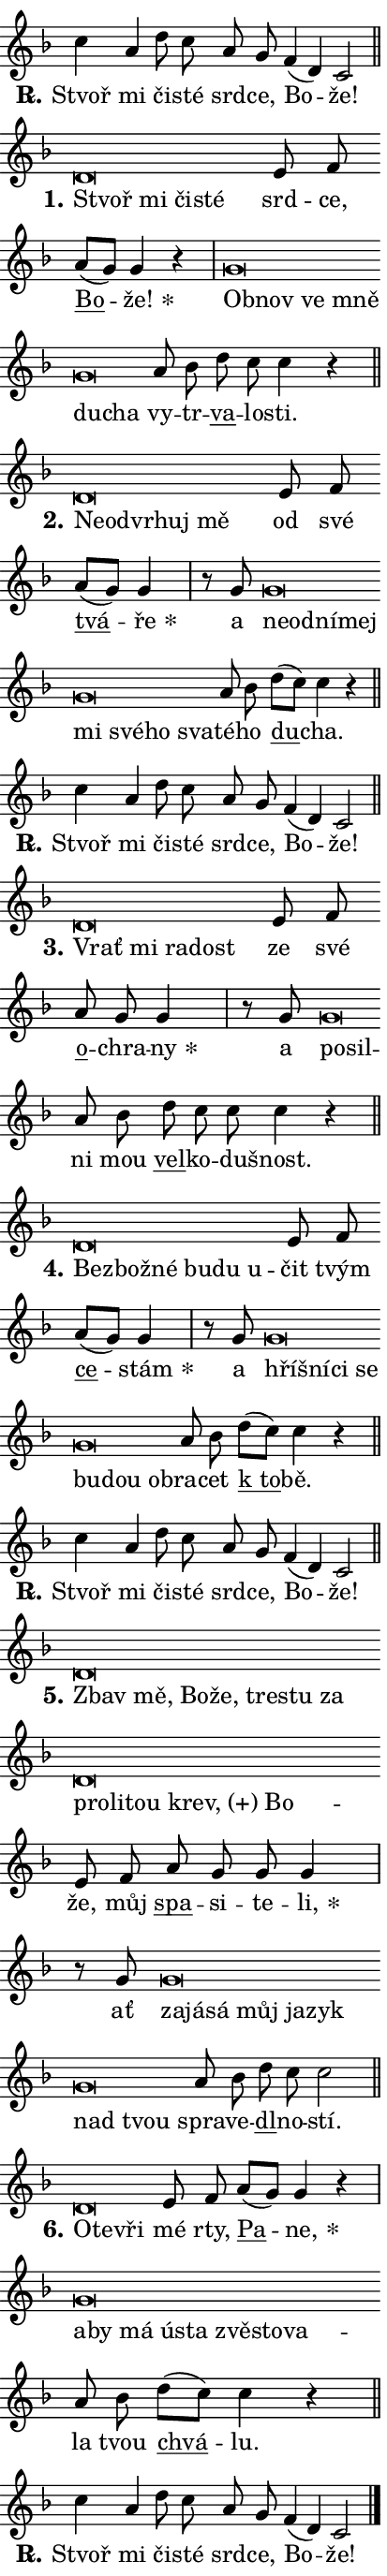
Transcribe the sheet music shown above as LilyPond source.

\version "2.24.0"
\header { tagline = "" }
\paper {
  indent = 0\cm
  top-margin = 0\cm
  right-margin = 0.13\cm % to fit lyric hyphens
  bottom-margin = 0\cm
  left-margin = 0\cm
  paper-width = 7\cm
  page-breaking = #ly:one-page-breaking
  system-system-spacing.basic-distance = #11
  score-system-spacing.basic-distance = #11
  ragged-last = ##f
}


%% Author: Thomas Morley
%% https://lists.gnu.org/archive/html/lilypond-user/2020-05/msg00002.html
#(define (line-position grob)
"Returns position of @var[grob} in current system:
   @code{'start}, if at first time-step
   @code{'end}, if at last time-step
   @code{'middle} otherwise
"
  (let* ((col (ly:item-get-column grob))
         (ln (ly:grob-object col 'left-neighbor))
         (rn (ly:grob-object col 'right-neighbor))
         (col-to-check-left (if (ly:grob? ln) ln col))
         (col-to-check-right (if (ly:grob? rn) rn col))
         (break-dir-left
           (and
             (ly:grob-property col-to-check-left 'non-musical #f)
             (ly:item-break-dir col-to-check-left)))
         (break-dir-right
           (and
             (ly:grob-property col-to-check-right 'non-musical #f)
             (ly:item-break-dir col-to-check-right))))
        (cond ((eqv? 1 break-dir-left) 'start)
              ((eqv? -1 break-dir-right) 'end)
              (else 'middle))))

#(define (tranparent-at-line-position vctor)
  (lambda (grob)
  "Relying on @code{line-position} select the relevant enry from @var{vctor}.
Used to determine transparency,"
    (case (line-position grob)
      ((end) (not (vector-ref vctor 0)))
      ((middle) (not (vector-ref vctor 1)))
      ((start) (not (vector-ref vctor 2))))))

noteHeadBreakVisibility =
#(define-music-function (break-visibility)(vector?)
"Makes @code{NoteHead}s transparent relying on @var{break-visibility}"
#{
  \override NoteHead.transparent =
    #(tranparent-at-line-position break-visibility)
#})

#(define delete-ledgers-for-transparent-note-heads
  (lambda (grob)
    "Reads whether a @code{NoteHead} is transparent.
If so this @code{NoteHead} is removed from @code{'note-heads} from
@var{grob}, which is supposed to be @code{LedgerLineSpanner}.
As a result ledgers are not printed for this @code{NoteHead}"
    (let* ((nhds-array (ly:grob-object grob 'note-heads))
           (nhds-list
             (if (ly:grob-array? nhds-array)
                 (ly:grob-array->list nhds-array)
                 '()))
           ;; Relies on the transparent-property being done before
           ;; Staff.LedgerLineSpanner.after-line-breaking is executed.
           ;; This is fragile ...
           (to-keep
             (remove
               (lambda (nhd)
                 (ly:grob-property nhd 'transparent #f))
               nhds-list)))
      ;; TODO find a better method to iterate over grob-arrays, similiar
      ;; to filter/remove etc for lists
      ;; For now rebuilt from scratch
      (set! (ly:grob-object grob 'note-heads)  '())
      (for-each
        (lambda (nhd)
          (ly:pointer-group-interface::add-grob grob 'note-heads nhd))
        to-keep))))

squashNotes = {
  \override NoteHead.X-extent = #'(-0.2 . 0.2)
  \override NoteHead.Y-extent = #'(-0.75 . 0)
  \override NoteHead.stencil =
    #(lambda (grob)
       (let ((pos (ly:grob-property grob 'staff-position)))
         (begin
           (if (< pos -7) (display "ERROR: Lower brevis then expected\n") (display "OK: Expected brevis position\n"))
           (if (<= pos -6) ly:text-interface::print ly:note-head::print))))
}
unSquashNotes = {
  \revert NoteHead.X-extent
  \revert NoteHead.Y-extent
  \revert NoteHead.stencil
}

hideNotes = \noteHeadBreakVisibility #begin-of-line-visible
unHideNotes = \noteHeadBreakVisibility #all-visible

% work-around for resetting accidentals
% https://lilypond.org/doc/v2.23/Documentation/notation/displaying-rhythms#unmetered-music
cadenzaMeasure = {
  \cadenzaOff
  \partial 1024 s1024
  \cadenzaOn
}

#(define-markup-command (accent layout props text) (markup?)
  "Underline accented syllable"
  (interpret-markup layout props
    #{\markup \override #'(offset . 4.3) \underline { #text }#}))

responsum = \markup \concat {
  "R" \hspace #-1.05 \path #0.1 #'((moveto 0 0.07) (lineto 0.9 0.8)) \hspace #0.05 "."
}

spaceSize = #0.6828661417322834 % exact space size for TeX Gyre Schola

\layout {
  \context {
    \Staff
    \remove "Time_signature_engraver"
    \override LedgerLineSpanner.after-line-breaking = #delete-ledgers-for-transparent-note-heads
  }
  \context {
    \Lyrics {
      \override LyricSpace.minimum-distance = \spaceSize
      \override LyricText.font-name = #"TeX Gyre Schola"
      \override LyricText.font-size = 1
      \override StanzaNumber.font-name = #"TeX Gyre Schola Bold"
      \override StanzaNumber.font-size = 1
    }
  }
  \context {
    \Score 
    \override NoteHead.text =
      #(lambda (grob) 
        (let ((pos (ly:grob-property grob 'staff-position)))
          #{\markup {
            \combine
              \halign #-0.55 \raise #(if (= pos -6) 0 0.5) \override #'(thickness . 2) \draw-line #'(3.2 . 0)
              \musicglyph "noteheads.sM1"
          }#}))
  }
}

% magnetic-lyrics.ily
%
%   written by
%     Jean Abou Samra <jean@abou-samra.fr>
%     Werner Lemberg <wl@gnu.org>
%
%   adapted by
%     Jiri Hon <jiri.hon@gmail.com>
%
% Version 2022-Apr-15

% https://www.mail-archive.com/lilypond-user@gnu.org/msg149350.html

#(define (Left_hyphen_pointer_engraver context)
   "Collect syllable-hyphen-syllable occurrences in lyrics and store
them in properties.  This engraver only looks to the left.  For
example, if the lyrics input is @code{foo -- bar}, it does the
following.

@itemize @bullet
@item
Set the @code{text} property of the @code{LyricHyphen} grob between
@q{foo} and @q{bar} to @code{foo}.

@item
Set the @code{left-hyphen} property of the @code{LyricText} grob with
text @q{foo} to the @code{LyricHyphen} grob between @q{foo} and
@q{bar}.
@end itemize

Use this auxiliary engraver in combination with the
@code{lyric-@/text::@/apply-@/magnetic-@/offset!} hook."
   (let ((hyphen #f)
         (text #f))
     (make-engraver
      (acknowledgers
       ((lyric-syllable-interface engraver grob source-engraver)
        (set! text grob)))
      (end-acknowledgers
       ((lyric-hyphen-interface engraver grob source-engraver)
        ;(when (not (grob::has-interface grob 'lyric-space-interface))
          (set! hyphen grob)));)
      ((stop-translation-timestep engraver)
       (when (and text hyphen)
         (ly:grob-set-object! text 'left-hyphen hyphen))
       (set! text #f)
       (set! hyphen #f)))))

#(define (lyric-text::apply-magnetic-offset! grob)
   "If the space between two syllables is less than the value in
property @code{LyricText@/.details@/.squash-threshold}, move the right
syllable to the left so that it gets concatenated with the left
syllable.

Use this function as a hook for
@code{LyricText@/.after-@/line-@/breaking} if the
@code{Left_@/hyphen_@/pointer_@/engraver} is active."
   (let ((hyphen (ly:grob-object grob 'left-hyphen #f)))
     (when hyphen
       (let ((left-text (ly:spanner-bound hyphen LEFT)))
         (when (grob::has-interface left-text 'lyric-syllable-interface)
           (let* ((common (ly:grob-common-refpoint grob left-text X))
                  (this-x-ext (ly:grob-extent grob common X))
                  (left-x-ext
                   (begin
                     ;; Trigger magnetism for left-text.
                     (ly:grob-property left-text 'after-line-breaking)
                     (ly:grob-extent left-text common X)))
                  ;; `delta` is the gap width between two syllables.
                  (delta (- (interval-start this-x-ext)
                            (interval-end left-x-ext)))
                  (details (ly:grob-property grob 'details))
                  (threshold (assoc-get 'squash-threshold details 0.2)))
             (when (< delta threshold)
               (let* (;; We have to manipulate the input text so that
                      ;; ligatures crossing syllable boundaries are not
                      ;; disabled.  For languages based on the Latin
                      ;; script this is essentially a beautification.
                      ;; However, for non-Western scripts it can be a
                      ;; necessity.
                      (lt (ly:grob-property left-text 'text))
                      (rt (ly:grob-property grob 'text))
                      (is-space (grob::has-interface hyphen 'lyric-space-interface))
                      (space (if is-space " " ""))
                      (extra-delta (if is-space spaceSize 0))
                      ;; Append new syllable.
                      (ltrt-space (if (and (string? lt) (string? rt))
                                (string-append lt space rt)
                                (make-concat-markup (list lt space rt))))
                      ;; Right-align `ltrt` to the right side.
                      (ltrt-space-markup (grob-interpret-markup
                               grob
                               (make-translate-markup
                                (cons (interval-length this-x-ext) 0)
                                (make-right-align-markup ltrt-space)))))
                 (begin
                   ;; Don't print `left-text`.
                   (ly:grob-set-property! left-text 'stencil #f)
                   ;; Set text and stencil (which holds all collected
                   ;; syllables so far) and shift it to the left.
                   (ly:grob-set-property! grob 'text ltrt-space)
                   (ly:grob-set-property! grob 'stencil ltrt-space-markup)
                   (ly:grob-translate-axis! grob (- (- delta extra-delta)) X))))))))))


#(define (lyric-hyphen::displace-bounds-first grob)
   ;; Make very sure this callback isn't triggered too early.
   (let ((left (ly:spanner-bound grob LEFT))
         (right (ly:spanner-bound grob RIGHT)))
     (ly:grob-property left 'after-line-breaking)
     (ly:grob-property right 'after-line-breaking)
     (ly:lyric-hyphen::print grob)))

squashThreshold = #0.4

\layout {
  \context {
    \Lyrics
    \consists #Left_hyphen_pointer_engraver
    \override LyricText.after-line-breaking =
      #lyric-text::apply-magnetic-offset!
    \override LyricHyphen.stencil = #lyric-hyphen::displace-bounds-first
    \override LyricText.details.squash-threshold = \squashThreshold
    \override LyricHyphen.minimum-distance = 0
    \override LyricHyphen.minimum-length = \squashThreshold
  }
}

squashText = \override LyricText.details.squash-threshold = 9999
unSquashText = \override LyricText.details.squash-threshold = \squashThreshold

leftText = \override LyricText.self-alignment-X = #LEFT
unLeftText = \revert LyricText.self-alignment-X

starOffset = #(lambda (grob) 
                (let ((x_offset (ly:self-alignment-interface::aligned-on-x-parent grob)))
                  (if (= x_offset 0) 0 (+ x_offset 1.2))))

star = #(define-music-function (syllable)(string?)
"Append star separator at the end of a syllable"
#{
  \once \override LyricText.X-offset = #starOffset
  \lyricmode { \markup {
    #syllable
    \override #'((font-name . "TeX Gyre Schola Bold")) \hspace #0.2 \lower #0.65 \larger "*"
  } }
#})

starAccent = #(define-music-function (syllable)(string?)
"Append star separator at the end of a syllable and make accent"
#{
  \once \override LyricText.X-offset = #starOffset
  \lyricmode { \markup {
    \accent #syllable
    \override #'((font-name . "TeX Gyre Schola Bold")) \hspace #0.2 \lower #0.65 \larger "*"
  } }
#})

breath = #(define-music-function (syllable)(string?)
"Append breathing indicator at the end of a syllable"
#{
  \lyricmode { \markup { #syllable "+" } }
#})

optionalBreath = #(define-music-function (syllable)(string?)
"Append optional breathing indicator at the end of a syllable"
#{
  \lyricmode { \markup { #syllable "(+)" } }
#})


\score {
    <<
        \new Voice = "melody" { \cadenzaOn \key f \major \relative { c''4 a d8 c a g \bar "" f4( d) c2 \cadenzaMeasure \bar "||" \break } }
        \new Lyrics \lyricsto "melody" { \lyricmode { \set stanza = \responsum
Stvoř mi či -- sté srd -- ce, Bo -- že! } }
    >>
    \layout {}
}

\score {
    <<
        \new Voice = "melody" { \cadenzaOn \key f \major \relative { \squashNotes d'\breve*1/16 \hideNotes \breve*1/16 \bar "" \breve*1/16 \breve*1/16 \bar "" \unHideNotes \unSquashNotes e8 f \bar "" a[( g)] g4 r \cadenzaMeasure \bar "|" \squashNotes g\breve*1/16 \hideNotes \breve*1/16 \bar "" \breve*1/16 \bar "" \breve*1/16 \bar "" \breve*1/16 \breve*1/16 \bar "" \unHideNotes \unSquashNotes a8 bes \bar "" d c c4 r \cadenzaMeasure \bar "||" \break } }
        \new Lyrics \lyricsto "melody" { \lyricmode { \set stanza = "1."
\leftText Stvoř \squashText mi či -- sté \unLeftText \unSquashText srd -- ce, \markup \accent Bo -- \star že! \leftText Ob -- \squashText nov ve mně du -- cha \unLeftText \unSquashText vy -- tr -- \markup \accent va -- lo -- sti. } }
    >>
    \layout {}
}

\score {
    <<
        \new Voice = "melody" { \cadenzaOn \key f \major \relative { \squashNotes d'\breve*1/16 \hideNotes \breve*1/16 \bar "" \breve*1/16 \bar "" \breve*1/16 \breve*1/16 \bar "" \unHideNotes \unSquashNotes e8 f \bar "" a[( g)] g4 \cadenzaMeasure \bar "|" r8 g8 \squashNotes g\breve*1/16 \hideNotes \breve*1/16 \bar "" \breve*1/16 \bar "" \breve*1/16 \bar "" \breve*1/16 \bar "" \breve*1/16 \bar "" \breve*1/16 \breve*1/16 \bar "" \unHideNotes \unSquashNotes a8 bes \bar "" d[( c)] c4 r \cadenzaMeasure \bar "||" \break } }
        \new Lyrics \lyricsto "melody" { \lyricmode { \set stanza = "2."
\leftText Ne -- \squashText od -- vr -- huj mě \unLeftText \unSquashText od své \markup \accent tvá -- \star ře a \leftText ne -- \squashText od -- ní -- mej mi své -- ho sva -- \unLeftText \unSquashText té -- ho \markup \accent du -- cha. } }
    >>
    \layout {}
}

\score {
    <<
        \new Voice = "melody" { \cadenzaOn \key f \major \relative { c''4 a d8 c a g \bar "" f4( d) c2 \cadenzaMeasure \bar "||" \break } }
        \new Lyrics \lyricsto "melody" { \lyricmode { \set stanza = \responsum
Stvoř mi či -- sté srd -- ce, Bo -- že! } }
    >>
    \layout {}
}

\score {
    <<
        \new Voice = "melody" { \cadenzaOn \key f \major \relative { \squashNotes d'\breve*1/16 \hideNotes \breve*1/16 \bar "" \breve*1/16 \breve*1/16 \bar "" \unHideNotes \unSquashNotes e8 f \bar "" a g g4 \cadenzaMeasure \bar "|" r8 g8 \squashNotes g\breve*1/16 \hideNotes \breve*1/16 \bar "" \unHideNotes \unSquashNotes a8 bes \bar "" d c c c4 r \cadenzaMeasure \bar "||" \break } }
        \new Lyrics \lyricsto "melody" { \lyricmode { \set stanza = "3."
\leftText Vrať \squashText mi ra -- dost \unLeftText \unSquashText ze své \markup \accent o -- chra -- \star ny a \leftText po -- \squashText sil -- \unLeftText \unSquashText ni mou \markup \accent vel -- ko -- du -- šnost. } }
    >>
    \layout {}
}

\score {
    <<
        \new Voice = "melody" { \cadenzaOn \key f \major \relative { \squashNotes d'\breve*1/16 \hideNotes \breve*1/16 \bar "" \breve*1/16 \bar "" \breve*1/16 \bar "" \breve*1/16 \breve*1/16 \bar "" \unHideNotes \unSquashNotes e8 f \bar "" a[( g)] g4 \cadenzaMeasure \bar "|" r8 g8 \squashNotes g\breve*1/16 \hideNotes \breve*1/16 \bar "" \breve*1/16 \bar "" \breve*1/16 \bar "" \breve*1/16 \bar "" \breve*1/16 \breve*1/16 \bar "" \unHideNotes \unSquashNotes a8 bes \bar "" d[( c)] c4 r \cadenzaMeasure \bar "||" \break } }
        \new Lyrics \lyricsto "melody" { \lyricmode { \set stanza = "4."
\leftText Bez -- \squashText bož -- né bu -- du u -- \unLeftText \unSquashText čit tvým \markup \accent ce -- \star stám a \leftText hří -- \squashText šní -- ci se bu -- dou ob -- \unLeftText \unSquashText ra -- cet \markup \accent "k to" -- bě. } }
    >>
    \layout {}
}

\score {
    <<
        \new Voice = "melody" { \cadenzaOn \key f \major \relative { c''4 a d8 c a g \bar "" f4( d) c2 \cadenzaMeasure \bar "||" \break } }
        \new Lyrics \lyricsto "melody" { \lyricmode { \set stanza = \responsum
Stvoř mi či -- sté srd -- ce, Bo -- že! } }
    >>
    \layout {}
}

\score {
    <<
        \new Voice = "melody" { \cadenzaOn \key f \major \relative { \squashNotes d'\breve*1/16 \hideNotes \breve*1/16 \bar "" \breve*1/16 \bar "" \breve*1/16 \bar "" \breve*1/16 \bar "" \breve*1/16 \bar "" \breve*1/16 \bar "" \breve*1/16 \bar "" \breve*1/16 \bar "" \breve*1/16 \bar "" \breve*1/16 \breve*1/16 \bar "" \unHideNotes \unSquashNotes e8 f \bar "" a g g g4 \cadenzaMeasure \bar "|" r8 g8 \squashNotes g\breve*1/16 \hideNotes \breve*1/16 \bar "" \breve*1/16 \bar "" \breve*1/16 \bar "" \breve*1/16 \bar "" \breve*1/16 \bar "" \breve*1/16 \breve*1/16 \bar "" \unHideNotes \unSquashNotes a8 bes \bar "" d c c2 \cadenzaMeasure \bar "||" \break } }
        \new Lyrics \lyricsto "melody" { \lyricmode { \set stanza = "5."
\leftText Zbav \squashText mě, Bo -- že, tre -- stu za pro -- li -- tou \optionalBreath krev, Bo -- \unLeftText \unSquashText že, můj \markup \accent spa -- si -- te -- \star li, ať \leftText za -- \squashText já -- sá můj ja -- zyk nad tvou \unLeftText \unSquashText spra -- ve -- \markup \accent dl -- no -- stí. } }
    >>
    \layout {}
}

\score {
    <<
        \new Voice = "melody" { \cadenzaOn \key f \major \relative { \squashNotes d'\breve*1/16 \hideNotes \breve*1/16 \breve*1/16 \bar "" \unHideNotes \unSquashNotes e8 f \bar "" a[( g)] g4 r \cadenzaMeasure \bar "|" \squashNotes g\breve*1/16 \hideNotes \breve*1/16 \bar "" \breve*1/16 \bar "" \breve*1/16 \bar "" \breve*1/16 \bar "" \breve*1/16 \bar "" \breve*1/16 \breve*1/16 \bar "" \unHideNotes \unSquashNotes a8 bes \bar "" d[( c)] c4 r \cadenzaMeasure \bar "||" \break } }
        \new Lyrics \lyricsto "melody" { \lyricmode { \set stanza = "6."
\leftText O -- \squashText te -- vři \unLeftText \unSquashText mé rty, \markup \accent Pa -- \star ne, \leftText a -- \squashText by má ú -- sta zvě -- sto -- va -- \unLeftText \unSquashText la tvou \markup \accent chvá -- lu. } }
    >>
    \layout {}
}

\score {
    <<
        \new Voice = "melody" { \cadenzaOn \key f \major \relative { c''4 a d8 c a g \bar "" f4( d) c2 \cadenzaMeasure \bar "||" \break } \bar "|." }
        \new Lyrics \lyricsto "melody" { \lyricmode { \set stanza = \responsum
Stvoř mi či -- sté srd -- ce, Bo -- že! } }
    >>
    \layout {}
}
